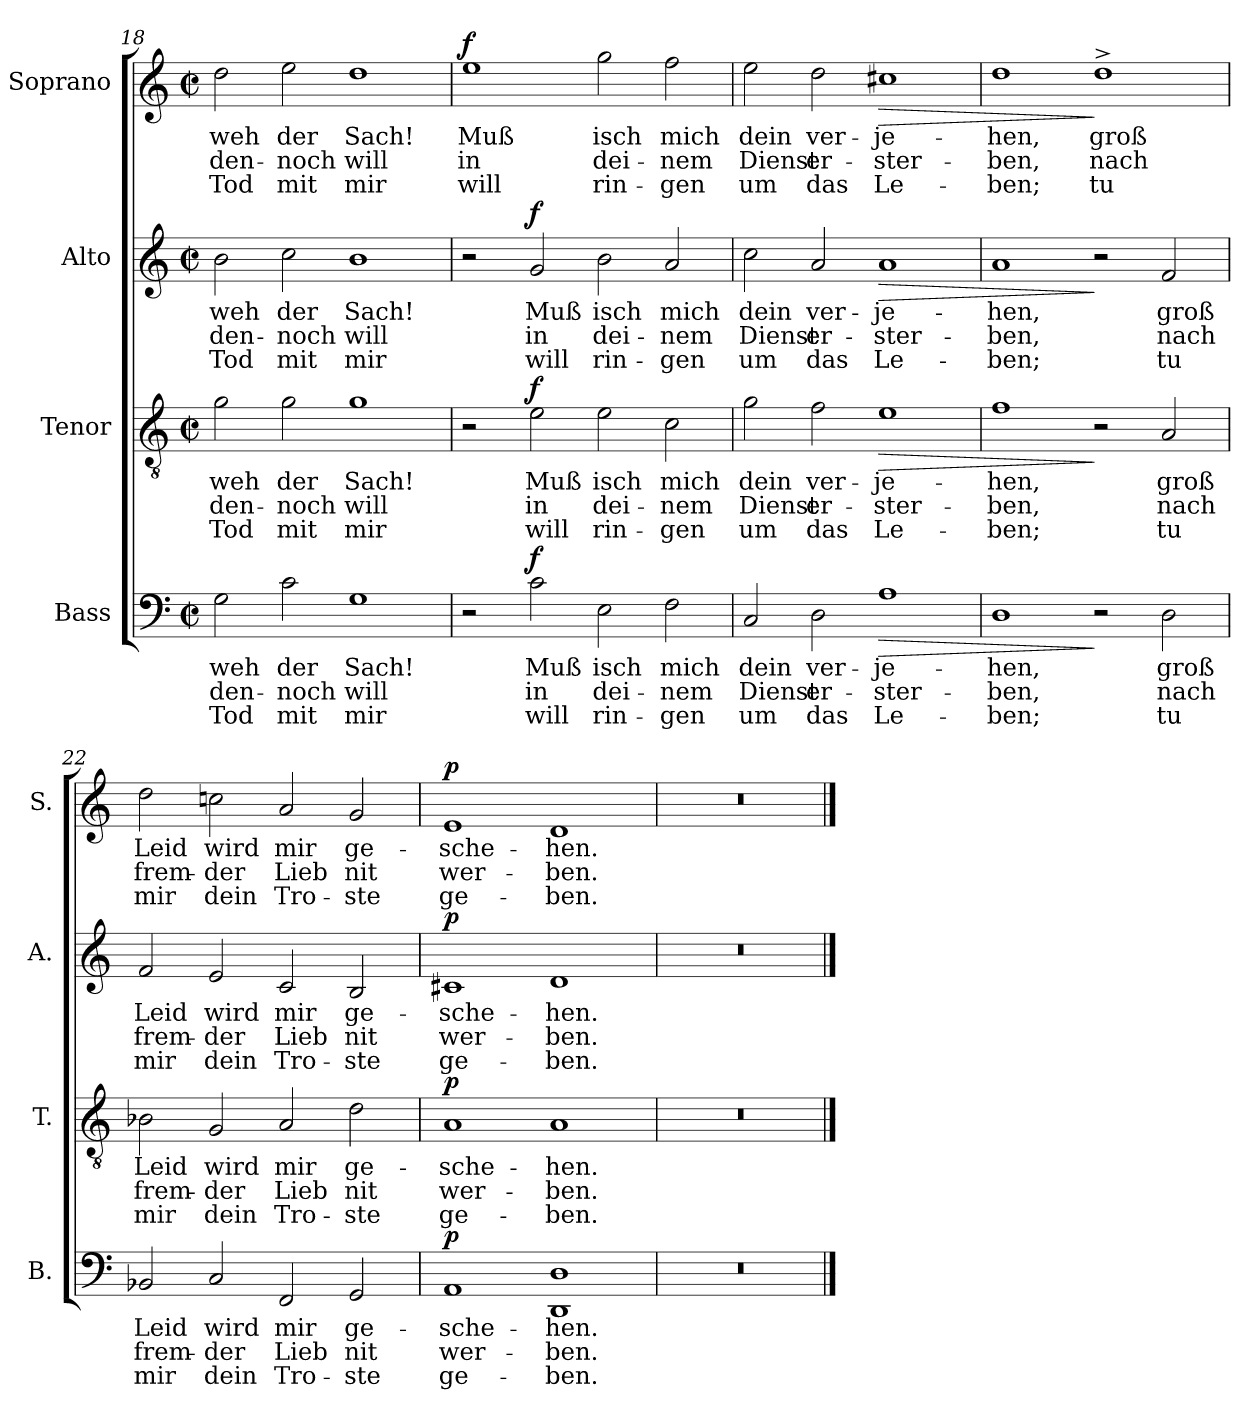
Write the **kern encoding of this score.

**kern	**text	**text	**text	**dynam	**kern	**text	**text	**text	**dynam	**kern	**text	**text	**text	**dynam	**kern	**text	**text	**text	**dynam
*part4	*part4	*part4	*part4	*part4	*part3	*part3	*part3	*part3	*part3	*part2	*part2	*part2	*part2	*part2	*part1	*part1	*part1	*part1	*part1
*staff4	*staff4	*staff4	*staff4	*staff4	*staff3	*staff3	*staff3	*staff3	*staff3	*staff2	*staff2	*staff2	*staff2	*staff2	*staff1	*staff1	*staff1	*staff1	*staff1
*I"Bass	*	*	*	*	*I"Tenor	*	*	*	*	*I"Alto	*	*	*	*	*I"Soprano	*	*	*	*
*I'B.	*	*	*	*	*I'T.	*	*	*	*	*I'A.	*	*	*	*	*I'S.	*	*	*	*
*clefF4	*	*	*	*	*clefGv2	*	*	*	*	*clefG2	*	*	*	*	*clefG2	*	*	*	*
*k[]	*	*	*	*	*k[]	*	*	*	*	*k[]	*	*	*	*	*k[]	*	*	*	*
*M4/2	*	*	*	*	*M4/2	*	*	*	*	*M4/2	*	*	*	*	*M4/2	*	*	*	*
*met(c|)	*	*	*	*	*met(c|)	*	*	*	*	*met(c|)	*	*	*	*	*met(c|)	*	*	*	*
=18	=18	=18	=18	=18	=18	=18	=18	=18	=18	=18	=18	=18	=18	=18	=18	=18	=18	=18	=18
!	!LO:LY:b	!LO:LY:b	!LO:LY:b	!	!	!LO:LY:b	!LO:LY:b	!LO:LY:b	!	!	!LO:LY:b	!LO:LY:b	!LO:LY:b	!	!	!LO:LY:b	!LO:LY:b	!LO:LY:b	!
2G\	weh	den-	Tod	.	2g\	weh	den-	Tod	.	2b\	weh	den-	Tod	.	2dd\	weh	den-	Tod	.
!	!LO:LY:b	!LO:LY:b	!LO:LY:b	!	!	!LO:LY:b	!LO:LY:b	!LO:LY:b	!	!	!LO:LY:b	!LO:LY:b	!LO:LY:b	!	!	!LO:LY:b	!LO:LY:b	!LO:LY:b	!
2c\	der	-noch	mit	.	2g\	der	-noch	mit	.	2cc\	der	-noch	mit	.	2ee\	der	-noch	mit	.
!	!LO:LY:b	!LO:LY:b	!LO:LY:b	!	!	!LO:LY:b	!LO:LY:b	!LO:LY:b	!	!	!LO:LY:b	!LO:LY:b	!LO:LY:b	!	!	!LO:LY:b	!LO:LY:b	!LO:LY:b	!
1G	Sach!	will	mir	.	1g	Sach!	will	mir	.	1b	Sach!	will	mir	.	1dd	Sach!	will	mir	.
=19	=19	=19	=19	=19	=19	=19	=19	=19	=19	=19	=19	=19	=19	=19	=19	=19	=19	=19	=19
!	!	!	!	!	!	!	!	!	!	!	!	!	!	!	!	!LO:LY:b	!LO:LY:b	!LO:LY:b	!LO:DY:a
2r	.	.	.	.	2r	.	.	.	.	2r	.	.	.	.	1ee	Muß	in	will	f
!	!LO:LY:b	!LO:LY:b	!LO:LY:b	!LO:DY:a	!	!LO:LY:b	!LO:LY:b	!LO:LY:b	!LO:DY:a	!	!LO:LY:b	!LO:LY:b	!LO:LY:b	!LO:DY:a	!	!	!	!	!
2c\	Muß	in	will	f	2e\	Muß	in	will	f	2g/	Muß	in	will	f	.	.	.	.	.
!	!LO:LY:b	!LO:LY:b	!LO:LY:b	!	!	!LO:LY:b	!LO:LY:b	!LO:LY:b	!	!	!LO:LY:b	!LO:LY:b	!LO:LY:b	!	!	!LO:LY:b	!LO:LY:b	!LO:LY:b	!
2E\	isch	dei-	rin-	.	2e\	isch	dei-	rin-	.	2b\	isch	dei-	rin-	.	2gg\	isch	dei-	rin-	.
!	!LO:LY:b	!LO:LY:b	!LO:LY:b	!	!	!LO:LY:b	!LO:LY:b	!LO:LY:b	!	!	!LO:LY:b	!LO:LY:b	!LO:LY:b	!	!	!LO:LY:b	!LO:LY:b	!LO:LY:b	!
2F\	mich	-nem	-gen	.	2c\	mich	-nem	-gen	.	2a/	mich	-nem	-gen	.	2ff\	mich	-nem	-gen	.
!!LO:LB:g=z
=20	=20	=20	=20	=20	=20	=20	=20	=20	=20	=20	=20	=20	=20	=20	=20	=20	=20	=20	=20
!	!LO:LY:b	!LO:LY:b	!LO:LY:b	!	!	!LO:LY:b	!LO:LY:b	!LO:LY:b	!	!	!LO:LY:b	!LO:LY:b	!LO:LY:b	!	!	!LO:LY:b	!LO:LY:b	!LO:LY:b	!
2C/	dein	Dienst	um	.	2g\	dein	Dienst	um	.	2cc\	dein	Dienst	um	.	2ee\	dein	Dienst	um	.
!	!LO:LY:b	!LO:LY:b	!LO:LY:b	!	!	!LO:LY:b	!LO:LY:b	!LO:LY:b	!	!	!LO:LY:b	!LO:LY:b	!LO:LY:b	!	!	!LO:LY:b	!LO:LY:b	!LO:LY:b	!
2D\	ver-	er-	das	.	2f\	ver-	er-	das	.	2a/	ver-	er-	das	.	2dd\	ver-	er-	das	.
!	!LO:LY:b	!LO:LY:b	!LO:LY:b	!LO:HP:b	!	!LO:LY:b	!LO:LY:b	!LO:LY:b	!LO:HP:b	!	!LO:LY:b	!LO:LY:b	!LO:LY:b	!LO:HP:b	!	!LO:LY:b	!LO:LY:b	!LO:LY:b	!LO:HP:b
1A	-je-	-ster-	Le-	>	1e	-je-	-ster-	Le-	>	1a	-je-	-ster-	Le-	>	1cc#X	-je-	-ster-	Le-	>
=21	=21	=21	=21	=21	=21	=21	=21	=21	=21	=21	=21	=21	=21	=21	=21	=21	=21	=21	=21
!	!LO:LY:b	!LO:LY:b	!LO:LY:b	!	!	!LO:LY:b	!LO:LY:b	!LO:LY:b	!	!	!LO:LY:b	!LO:LY:b	!LO:LY:b	!	!	!LO:LY:b	!LO:LY:b	!LO:LY:b	!
1D	-hen,	-ben,	-ben;	.	1f	-hen,	-ben,	-ben;	.	1a	-hen,	-ben,	-ben;	.	1dd	-hen,	-ben,	-ben;	.
!	!	!	!	!	!	!	!	!	!	!	!	!	!	!	!	!LO:LY:b	!LO:LY:b	!LO:LY:b	!
2r	.	.	.	]	2r	.	.	.	]	2r	.	.	.	]	1dd^	groß	nach	tu	]
!	!LO:LY:b	!LO:LY:b	!LO:LY:b	!	!	!LO:LY:b	!LO:LY:b	!LO:LY:b	!	!	!LO:LY:b	!LO:LY:b	!LO:LY:b	!	!	!	!	!	!
2D\	groß	nach	tu	.	2A/	groß	nach	tu	.	2f/	groß	nach	tu	.	.	.	.	.	.
=22	=22	=22	=22	=22	=22	=22	=22	=22	=22	=22	=22	=22	=22	=22	=22	=22	=22	=22	=22
!	!LO:LY:b	!LO:LY:b	!LO:LY:b	!	!	!LO:LY:b	!LO:LY:b	!LO:LY:b	!	!	!LO:LY:b	!LO:LY:b	!LO:LY:b	!	!	!LO:LY:b	!LO:LY:b	!LO:LY:b	!
2BB-X/	Leid	frem-	mir	.	2B-X\	Leid	frem-	mir	.	2f/	Leid	frem-	mir	.	2dd\	Leid	frem-	mir	.
!	!LO:LY:b	!LO:LY:b	!LO:LY:b	!	!	!LO:LY:b	!LO:LY:b	!LO:LY:b	!	!	!LO:LY:b	!LO:LY:b	!LO:LY:b	!	!	!LO:LY:b	!LO:LY:b	!LO:LY:b	!
2C/	wird	-der	dein	.	2G/	wird	-der	dein	.	2e/	wird	-der	dein	.	2ccn\	wird	-der	dein	.
!	!LO:LY:b	!LO:LY:b	!LO:LY:b	!	!	!LO:LY:b	!LO:LY:b	!LO:LY:b	!	!	!LO:LY:b	!LO:LY:b	!LO:LY:b	!	!	!LO:LY:b	!LO:LY:b	!LO:LY:b	!
2FF/	mir	Lieb	Tro-	.	2A/	mir	Lieb	Tro-	.	2c/	mir	Lieb	Tro-	.	2a/	mir	Lieb	Tro-	.
!	!LO:LY:b	!LO:LY:b	!LO:LY:b	!	!	!LO:LY:b	!LO:LY:b	!LO:LY:b	!	!	!LO:LY:b	!LO:LY:b	!LO:LY:b	!	!	!LO:LY:b	!LO:LY:b	!LO:LY:b	!
2GG/	ge-	nit	-ste	.	2d\	ge-	nit	-ste	.	2B/	ge-	nit	-ste	.	2g/	ge-	nit	-ste	.
=23	=23	=23	=23	=23	=23	=23	=23	=23	=23	=23	=23	=23	=23	=23	=23	=23	=23	=23	=23
!	!LO:LY:b	!LO:LY:b	!LO:LY:b	!LO:DY:a	!	!LO:LY:b	!LO:LY:b	!LO:LY:b	!LO:DY:a	!	!LO:LY:b	!LO:LY:b	!LO:LY:b	!LO:DY:a	!	!LO:LY:b	!LO:LY:b	!LO:LY:b	!LO:DY:a
1AA	-sche-	wer-	ge-	p	1A	-sche-	wer-	ge-	p	1c#X	-sche-	wer-	ge-	p	1e	-sche-	wer-	ge-	p
!	!LO:LY:b	!LO:LY:b	!LO:LY:b	!	!	!LO:LY:b	!LO:LY:b	!LO:LY:b	!	!	!LO:LY:b	!LO:LY:b	!LO:LY:b	!	!	!LO:LY:b	!LO:LY:b	!LO:LY:b	!
1DD 1D	-hen.	-ben.	-ben.	.	1A	-hen.	-ben.	-ben.	.	1d	-hen.	-ben.	-ben.	.	1d	-hen.	-ben.	-ben.	.
=24	=24	=24	=24	=24	=24	=24	=24	=24	=24	=24	=24	=24	=24	=24	=24	=24	=24	=24	=24
0r	.	.	.	.	0r	.	.	.	.	0r	.	.	.	.	0r	.	.	.	.
==	==	==	==	==	==	==	==	==	==	==	==	==	==	==	==	==	==	==	==
*-	*-	*-	*-	*-	*-	*-	*-	*-	*-	*-	*-	*-	*-	*-	*-	*-	*-	*-	*-
